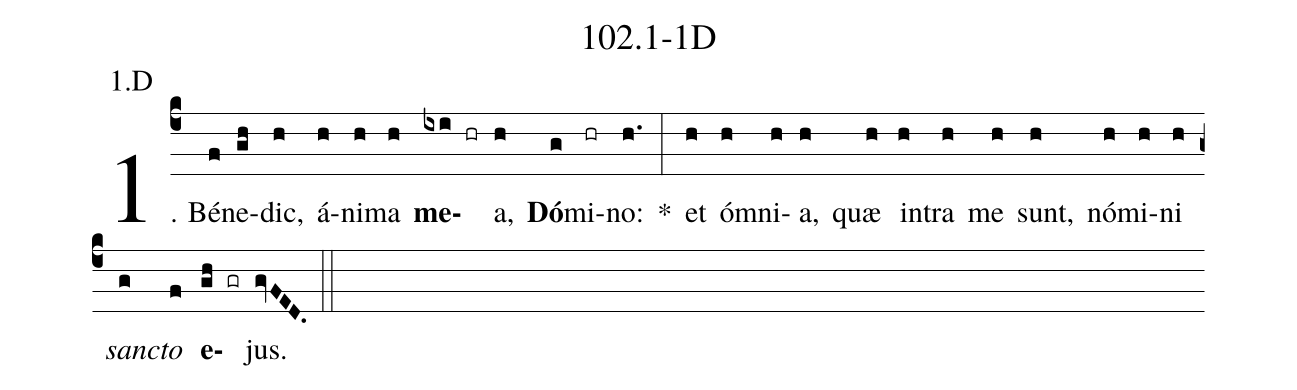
name: 102.1-1D;
annotation: 1.D;
%%
(c4)1. Bé(f)ne(gh)dic,(h) á(h)ni(h)ma(h) <b>me</b>(ixi hr)a,(h) <b>Dó</b>(g)mi(hr)no:(h.) *(:) et(h) óm(h)ni(h)a,(h) quæ(h) in(h)tra(h) me(h) sunt,(h) nó(h)mi(h)ni(h) <i>sanc</i>(g)<i>to</i>(f) <b>e</b>(gh gr)jus.(gvFED.) (::)
